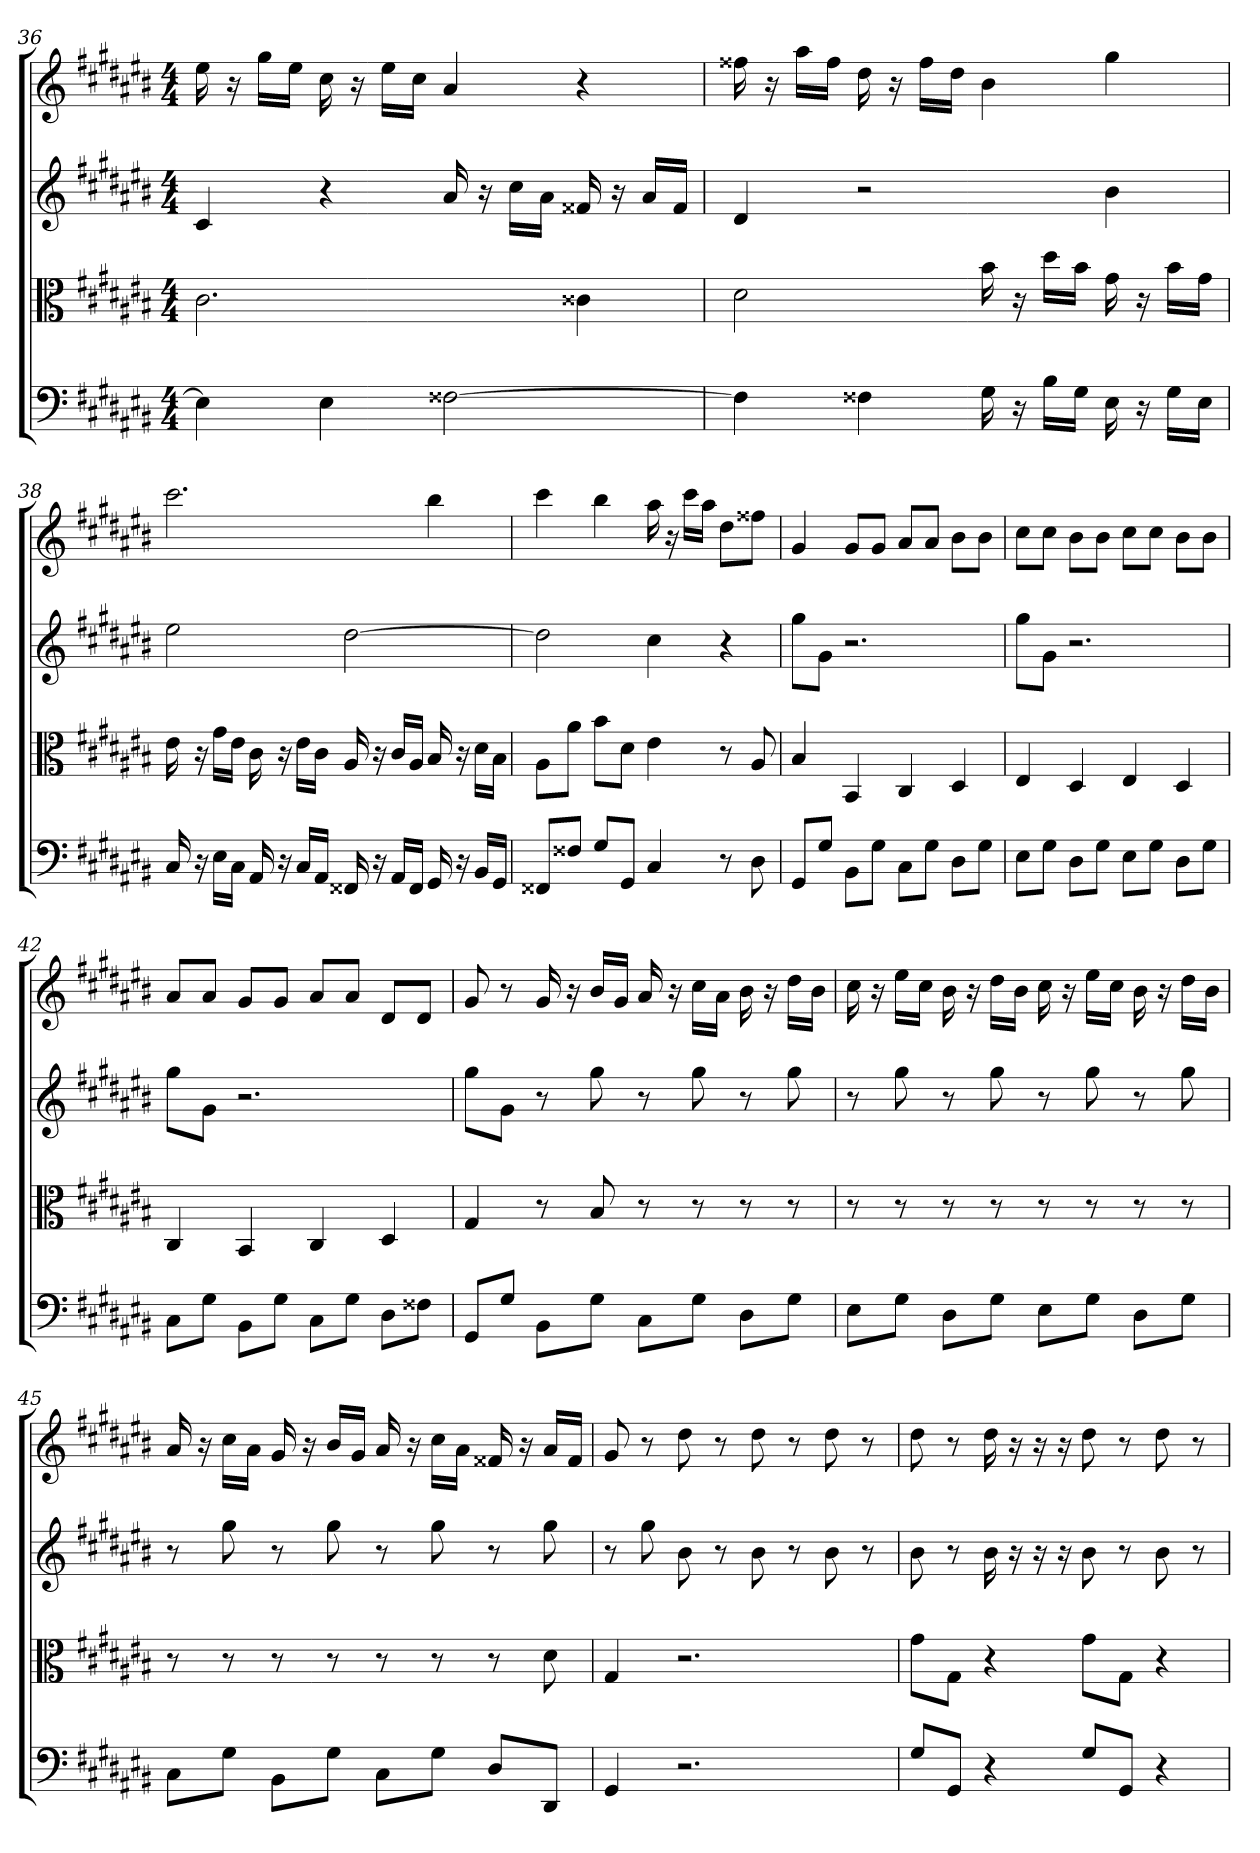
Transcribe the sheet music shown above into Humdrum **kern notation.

**kern	**kern	**kern	**kern
*part4	*part3	*part2	*part1
*staff4	*staff3	*staff2	*staff1
*clefF4	*clefC3	*clefG2	*clefG2
*k[f#c#g#d#a#e#b#]	*k[f#c#g#d#a#e#b#]	*k[f#c#g#d#a#e#b#]	*k[f#c#g#d#a#e#b#]
*C#:	*C#:	*C#:	*C#:
*M4/4	*M4/4	*M4/4	*M4/4
=36	=36	=36	=36
4E#]	2.c#	4c#	16ee#
.	.	.	16r
.	.	.	16gg#\LL
.	.	.	16ee#\JJ
4E#	.	4r	16cc#
.	.	.	16r
.	.	.	16ee#\LL
.	.	.	16cc#\JJ
[2F##X	.	16a#	4a#
.	.	16r	.
.	.	16cc#\LL	.
.	.	16a#\JJ	.
.	4c##X	16f##X	4r
.	.	16r	.
.	.	16a#/LL	.
.	.	16f##/JJ	.
=37	=37	=37	=37
4F##]	2d#	4d#	16ff##X
.	.	.	16r
.	.	.	16aa#\LL
.	.	.	16ff##\JJ
4F##X	.	2r	16dd#
.	.	.	16r
.	.	.	16ff##\LL
.	.	.	16dd#\JJ
16G#	16b#	.	4b#
16r	16r	.	.
16B#\LL	16dd#\LL	.	.
16G#\JJ	16b#\JJ	.	.
16E#	16g#	4b#	4gg#
16r	16r	.	.
16G#\LL	16b#\LL	.	.
16E#\JJ	16g#\JJ	.	.
=38	=38	=38	=38
16C#	16e#	2ee#	2.ccc#
16r	16r	.	.
16E#\LL	16g#\LL	.	.
16C#\JJ	16e#\JJ	.	.
16AA#	16c#	.	.
16r	16r	.	.
16C#/LL	16e#\LL	.	.
16AA#/JJ	16c#\JJ	.	.
16FF##X	16A#	[2dd#	.
16r	16r	.	.
16AA#/LL	16c#/LL	.	.
16FF##/JJ	16A#/JJ	.	.
16GG#	16B#	.	4bb#
16r	16r	.	.
16BB#/LL	16d#\LL	.	.
16GG#/JJ	16B#\JJ	.	.
=39	=39	=39	=39
8FF##X/L	8A#\L	2dd#]	4ccc#
8F##X/J	8a#\J	.	.
8G#/L	8b#\L	.	4bb#
8GG#/J	8d#\J	.	.
4C#	4e#	4cc#	16aa#
.	.	.	16r
.	.	.	16ccc#\LL
.	.	.	16aa#\JJ
8r	8r	4r	8dd#\L
8D#	8A#	.	8ff##X\J
=40	=40	=40	=40
8GG#/L	4B#	8gg#\L	4g#
8G#/J	.	8g#\J	.
8BB#\L	4BB#	2.r	8g#/L
8G#\J	.	.	8g#/J
8C#\L	4C#	.	8a#/L
8G#\J	.	.	8a#/J
8D#\L	4D#	.	8b#\L
8G#\J	.	.	8b#\J
=41	=41	=41	=41
8E#\L	4E#	8gg#\L	8cc#\L
8G#\J	.	8g#\J	8cc#\J
8D#\L	4D#	2.r	8b#\L
8G#\J	.	.	8b#\J
8E#\L	4E#	.	8cc#\L
8G#\J	.	.	8cc#\J
8D#\L	4D#	.	8b#\L
8G#\J	.	.	8b#\J
=42	=42	=42	=42
8C#\L	4C#	8gg#\L	8a#/L
8G#\J	.	8g#\J	8a#/J
8BB#\L	4BB#	2.r	8g#/L
8G#\J	.	.	8g#/J
8C#\L	4C#	.	8a#/L
8G#\J	.	.	8a#/J
8D#\L	4D#	.	8d#/L
8F##X\J	.	.	8d#/J
=43	=43	=43	=43
8GG#/L	4G#	8gg#\L	8g#
8G#/J	.	8g#\J	8r
8BB#\L	8r	8r	16g#
.	.	.	16r
8G#\J	8B#	8gg#	16b#/LL
.	.	.	16g#/JJ
8C#\L	8r	8r	16a#
.	.	.	16r
8G#\J	8r	8gg#	16cc#\LL
.	.	.	16a#\JJ
8D#\L	8r	8r	16b#
.	.	.	16r
8G#\J	8r	8gg#	16dd#\LL
.	.	.	16b#\JJ
=44	=44	=44	=44
8E#\L	8r	8r	16cc#
.	.	.	16r
8G#\J	8r	8gg#	16ee#\LL
.	.	.	16cc#\JJ
8D#\L	8r	8r	16b#
.	.	.	16r
8G#\J	8r	8gg#	16dd#\LL
.	.	.	16b#\JJ
8E#\L	8r	8r	16cc#
.	.	.	16r
8G#\J	8r	8gg#	16ee#\LL
.	.	.	16cc#\JJ
8D#\L	8r	8r	16b#
.	.	.	16r
8G#\J	8r	8gg#	16dd#\LL
.	.	.	16b#\JJ
=45	=45	=45	=45
8C#\L	8r	8r	16a#
.	.	.	16r
8G#\J	8r	8gg#	16cc#\LL
.	.	.	16a#\JJ
8BB#\L	8r	8r	16g#
.	.	.	16r
8G#\J	8r	8gg#	16b#/LL
.	.	.	16g#/JJ
8C#\L	8r	8r	16a#
.	.	.	16r
8G#\J	8r	8gg#	16cc#\LL
.	.	.	16a#\JJ
8D#/L	8r	8r	16f##X
.	.	.	16r
8DD#/J	8d#	8gg#	16a#/LL
.	.	.	16f##/JJ
=46	=46	=46	=46
4GG#	4G#	8r	8g#
.	.	8gg#	8r
2.r	2.r	8b#	8dd#
.	.	8r	8r
.	.	8b#	8dd#
.	.	8r	8r
.	.	8b#	8dd#
.	.	8r	8r
=47	=47	=47	=47
8G#/L	8g#\L	8b#	8dd#
8GG#/J	8G#\J	8r	8r
4r	4r	16b#	16dd#
.	.	16r	16r
.	.	16r	16r
.	.	16r	16r
8G#/L	8g#\L	8b#	8dd#
8GG#/J	8G#\J	8r	8r
4r	4r	8b#	8dd#
.	.	8r	8r
=	=	=	=
*-	*-	*-	*-
